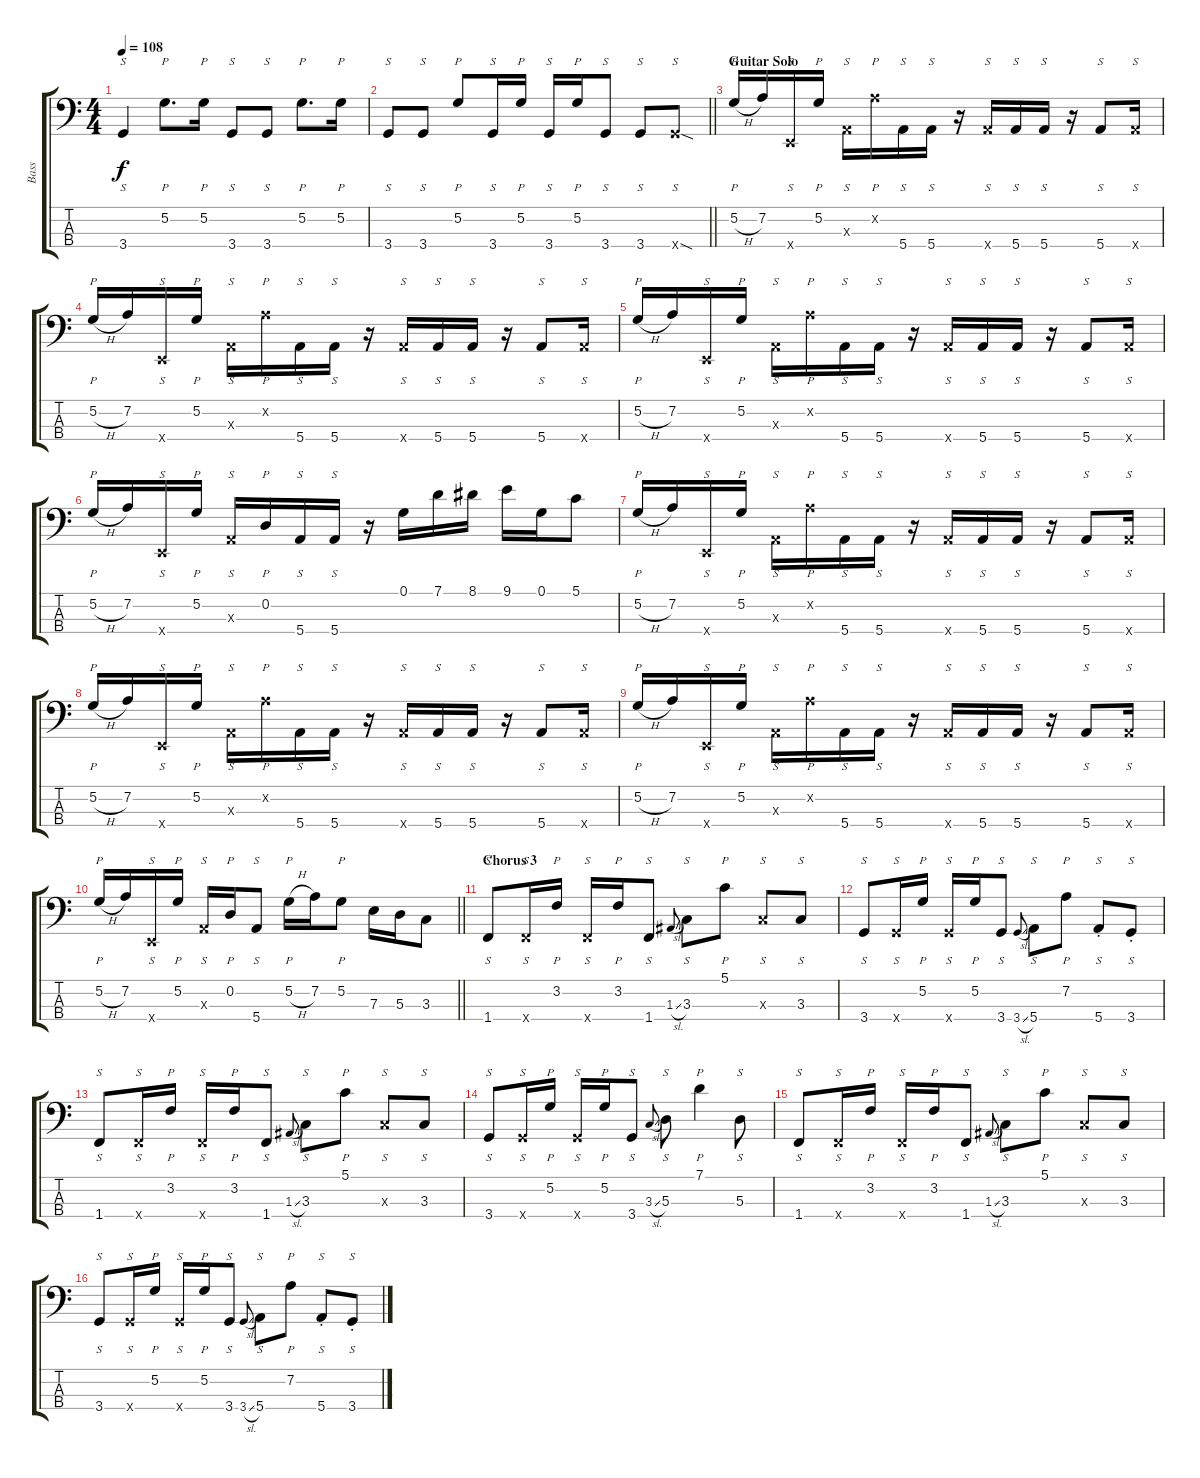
\track ("Bass" "Bass") {instrument slapbass1}
\staff {score tabs}
\tuning (G2 D2 A1 E1) {hide}
\ts (4 4)
\tempo 108
\clef f4
\ks c
3.4.4{s dy f} 5.2.8{p d} 5.2.16{p} 3.4.8{s} 3.4.8{s} 5.2.8{p d} 5.2.16{p} |
\barLineRight lightlight
3.4.8{s} 3.4.8{s} 5.2.8{p} 3.4.16{s} 5.2.16{p} 3.4.16{s} 5.2.16{p} 3.4.8{s} 3.4.8{s} 3.4{sod x}.8{s} |
\section ("" "Guitar Solo")
5.2{h}.16{p} 7.2.16 0.4{x}.16{s} 5.2.16{p} 0.3{x}.16{s} 7.2{x}.16{p} 5.4.16{s} 5.4.16{s} r.16 5.4{x}.16{s} 5.4.16{s} 5.4.16{s} r.16 5.4.8{s} 5.4{x}.16{s} |
5.2{h}.16{p} 7.2.16 0.4{x}.16{s} 5.2.16{p} 0.3{x}.16{s} 7.2{x}.16{p} 5.4.16{s} 5.4.16{s} r.16 5.4{x}.16{s} 5.4.16{s} 5.4.16{s} r.16 5.4.8{s} 5.4{x}.16{s} |
5.2{h}.16{p} 7.2.16 0.4{x}.16{s} 5.2.16{p} 0.3{x}.16{s} 7.2{x}.16{p} 5.4.16{s} 5.4.16{s} r.16 5.4{x}.16{s} 5.4.16{s} 5.4.16{s} r.16 5.4.8{s} 5.4{x}.16{s} |
5.2{h}.16{p} 7.2.16 0.4{x}.16{s} 5.2.16{p} 0.3{x}.16{s} 0.2.16{p} 5.4.16{s} 5.4.16{s} r.16 0.1.16{instrument electricbassfinger} 7.1.16 8.1.16 9.1.16 0.1.16 5.1.8 |
5.2{h}.16{p instrument slapbass1} 7.2.16 0.4{x}.16{s} 5.2.16{p} 0.3{x}.16{s} 7.2{x}.16{p} 5.4.16{s} 5.4.16{s} r.16 5.4{x}.16{s} 5.4.16{s} 5.4.16{s} r.16 5.4.8{s} 5.4{x}.16{s} |
5.2{h}.16{p} 7.2.16 0.4{x}.16{s} 5.2.16{p} 0.3{x}.16{s} 7.2{x}.16{p} 5.4.16{s} 5.4.16{s} r.16 5.4{x}.16{s} 5.4.16{s} 5.4.16{s} r.16 5.4.8{s} 5.4{x}.16{s} |
5.2{h}.16{p} 7.2.16 0.4{x}.16{s} 5.2.16{p} 0.3{x}.16{s} 7.2{x}.16{p} 5.4.16{s} 5.4.16{s} r.16 5.4{x}.16{s} 5.4.16{s} 5.4.16{s} r.16 5.4.8{s} 5.4{x}.16{s} |
\barLineRight lightlight
5.2{h}.16{p} 7.2.16 0.4{x}.16{s} 5.2.16{p} 0.3{x}.16{s} 0.2.16{p} 5.4.8{s} 5.2{h}.16{p} 7.2.16 5.2.8{p} 7.3.16{instrument electricbassfinger} 5.3.16 3.3.8 |
\section ("" "Chorus 3")
1.4.8{s instrument slapbass1} 1.4{x}.16{s} 3.2.16{p} 1.4{x}.16{s} 3.2.16{p} 1.4.8{s} 1.3{sl}.8{gr onbeat} 3.3.8{s} 5.1.8{p} 3.3{x}.8{s} 3.3.8{s} |
3.4.8{s} 3.4{x}.16{s} 5.2.16{p} 3.4{x}.16{s} 5.2.16{p} 3.4.8{s} 3.4{sl}.8{gr onbeat} 5.4.8{s} 7.2.8{p} 5.4{st}.8{s} 3.4{st}.8{s} |
1.4.8{s} 1.4{x}.16{s} 3.2.16{p} 1.4{x}.16{s} 3.2.16{p} 1.4.8{s} 1.3{sl}.8{gr onbeat} 3.3.8{s} 5.1.8{p} 3.3{x}.8{s} 3.3.8{s} |
3.4.8{s} 3.4{x}.16{s} 5.2.16{p} 3.4{x}.16{s} 5.2.16{p} 3.4.8{s} 3.3{sl}.8{gr onbeat} 5.3.8{s} 7.1.4{p} 5.3.8{s} |
1.4.8{s} 1.4{x}.16{s} 3.2.16{p} 1.4{x}.16{s} 3.2.16{p} 1.4.8{s} 1.3{sl}.8{gr onbeat} 3.3.8{s} 5.1.8{p} 3.3{x}.8{s} 3.3.8{s} |
3.4.8{s} 3.4{x}.16{s} 5.2.16{p} 3.4{x}.16{s} 5.2.16{p} 3.4.8{s} 3.4{sl}.8{gr onbeat} 5.4.8{s} 7.2.8{p} 5.4{st}.8{s} 3.4{st}.8{s}
